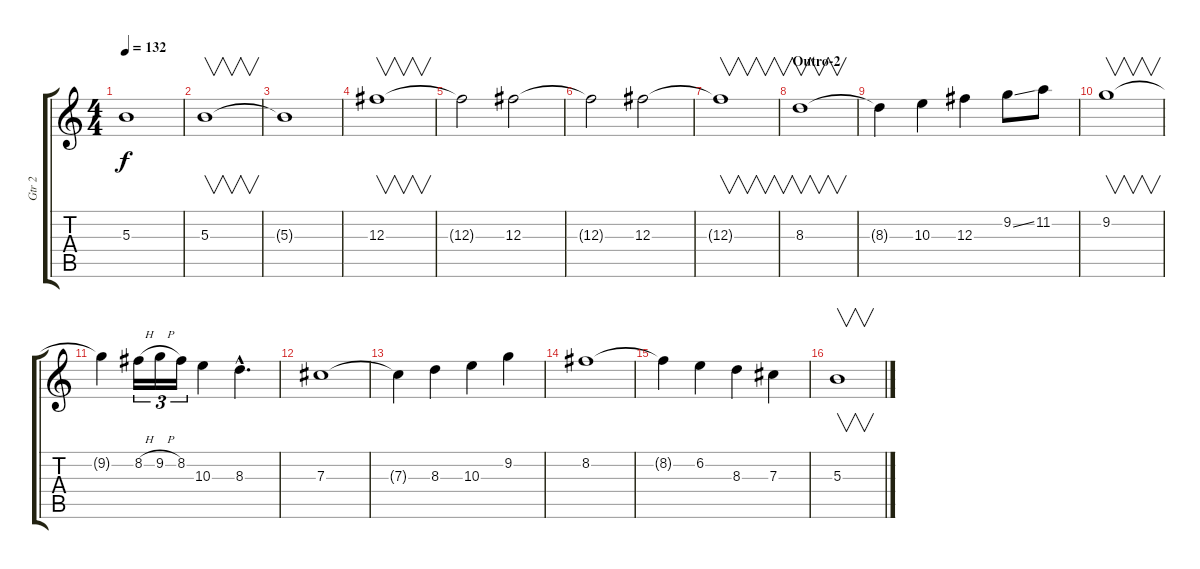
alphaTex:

\track ("Gtr 2" "Gtr 2") {instrument distortionguitar}
\staff {score tabs}
\tuning (Eb4 Bb3 Gb3 Db3 Ab2 Eb2) {hide}
\ts (4 4)
\tempo 132
\clef g2
\ks c
5.3{t}.1{dy f} |
5.3.1{v} |
5.3{t}.1 |
12.3.1{v} |
12.3{t}.2 12.3.2 |
12.3{t}.2 12.3.2 |
12.3{t}.1{v} |
\section ("" "Outro-2")
8.3.1{v} |
8.3{t}.4 10.3.4 12.3.4 9.2{ss}.8 11.2.8 |
9.2.1{v} |
9.2{t}.4 8.2{h}.16{tu (3 2)} 9.2{h}.16{tu (3 2)} 8.2.16{tu (3 2)} 10.3.4 8.3{hac}.4{d} |
7.3.1 |
7.3{t}.4 8.3.4 10.3.4 9.2.4 |
8.2.1 |
8.2{t}.4 6.2.4 8.3.4 7.3.4 |
5.3.1{v}
